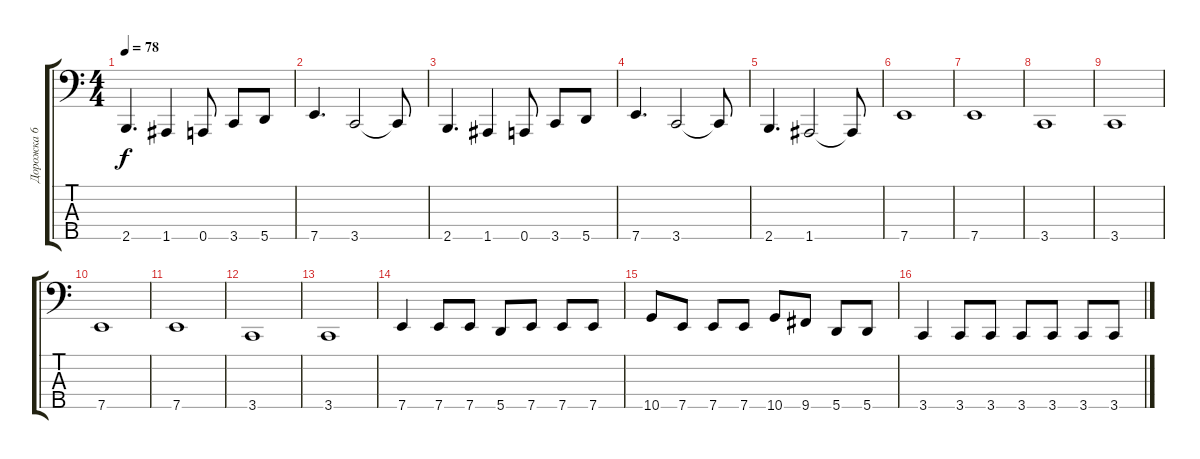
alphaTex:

\track ("Дорожка 6" "Дорожка 6") {instrument electricbasspick}
\staff {score tabs}
\tuning (F2 C2 G1 D1 A0) {hide}
\ts (4 4)
\tempo 78
\clef f4
\ks c
2.5.4{d dy f} 1.5.4 0.5.8 3.5.8 5.5.8 |
7.5.4{d} 3.5.2 3.5{t}.8 |
2.5.4{d} 1.5.4 0.5.8 3.5.8 5.5.8 |
7.5.4{d} 3.5.2 3.5{t}.8 |
2.5.4{d} 1.5.2 1.5{t}.8 |
7.5.1 |
7.5.1 |
3.5.1 |
3.5.1 |
7.5.1 |
7.5.1 |
3.5.1 |
3.5.1 |
7.5.4 7.5.8 7.5.8 5.5.8 7.5.8 7.5.8 7.5.8 |
10.5.8 7.5.8 7.5.8 7.5.8 10.5.8 9.5.8 5.5.8 5.5.8 |
3.5.4 3.5.8 3.5.8 3.5.8 3.5.8 3.5.8 3.5.8
